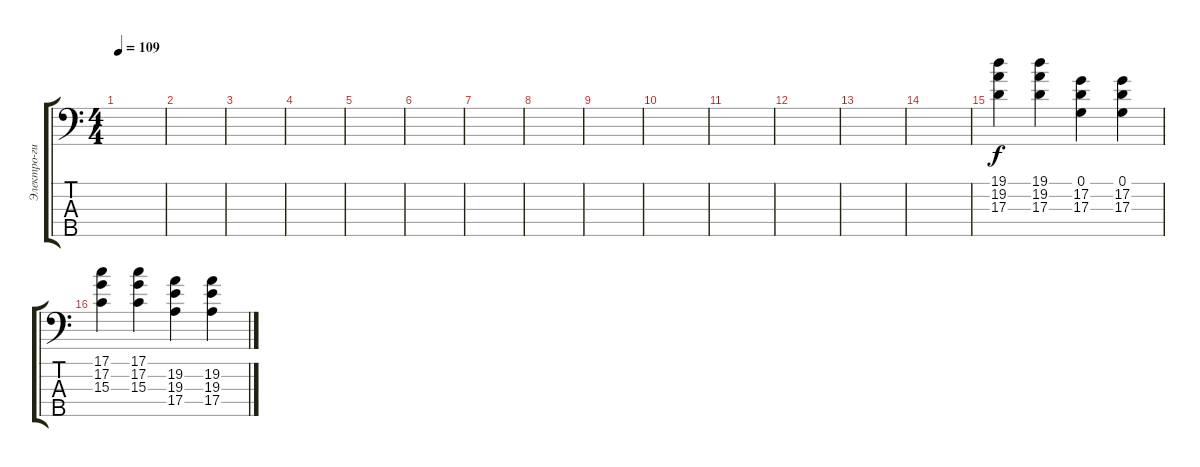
\track ("Электро-гитара" "Электро-ги") {instrument distortionguitar}
\staff {score tabs}
\tuning (G2 D2 A1 E1 B0) {hide}
\ts (4 4)
\tempo 109
\clef f4
\ks c
|
|
|
|
|
|
|
|
|
|
|
|
|
|
(19.1 19.2 17.3).4 (19.1 19.2 17.3).4 (0.1 17.2 17.3).4 (0.1 17.2 17.3).4 |
(17.1 17.2 15.3).4 (17.1 17.2 15.3).4 (19.2 19.3 17.4).4 (19.2 19.3 17.4).4
